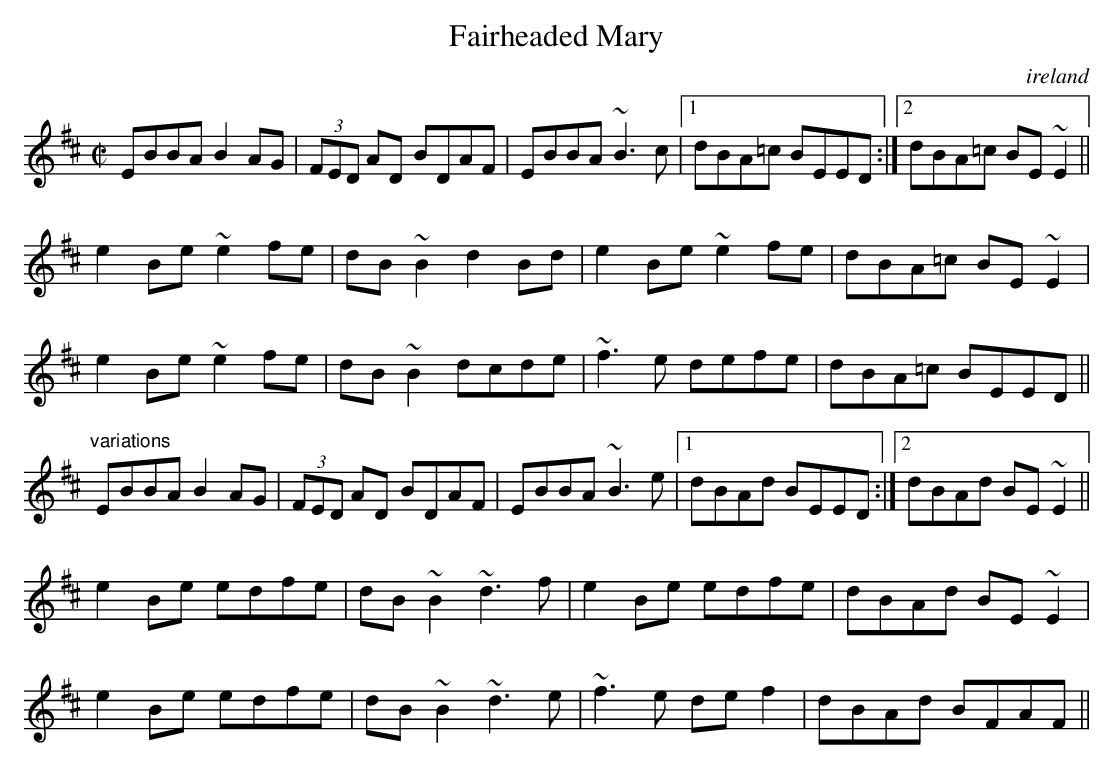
X:1
T:Fairheaded Mary
O:ireland
M:C|
K:Edor
EBBA B2AG|(3FED AD BDAF|EBBA ~B3c|1 dBA=c BEED:|2 dBA=c BE~E2||
e2Be ~e2fe|dB~B2 d2Bd|e2Be ~e2fe|dBA=c BE~E2|
e2Be ~e2fe|dB~B2 dcde|~f3e defe|dBA=c BEED||
"variations"
EBBA B2AG|(3FED AD BDAF|EBBA ~B3e|1 dBAd BEED:|2 dBAd BE~E2||
e2Be edfe|dB~B2 ~d3f|e2Be edfe|dBAd BE~E2|
e2Be edfe|dB~B2 ~d3e|~f3e def2|dBAd BFAF||
